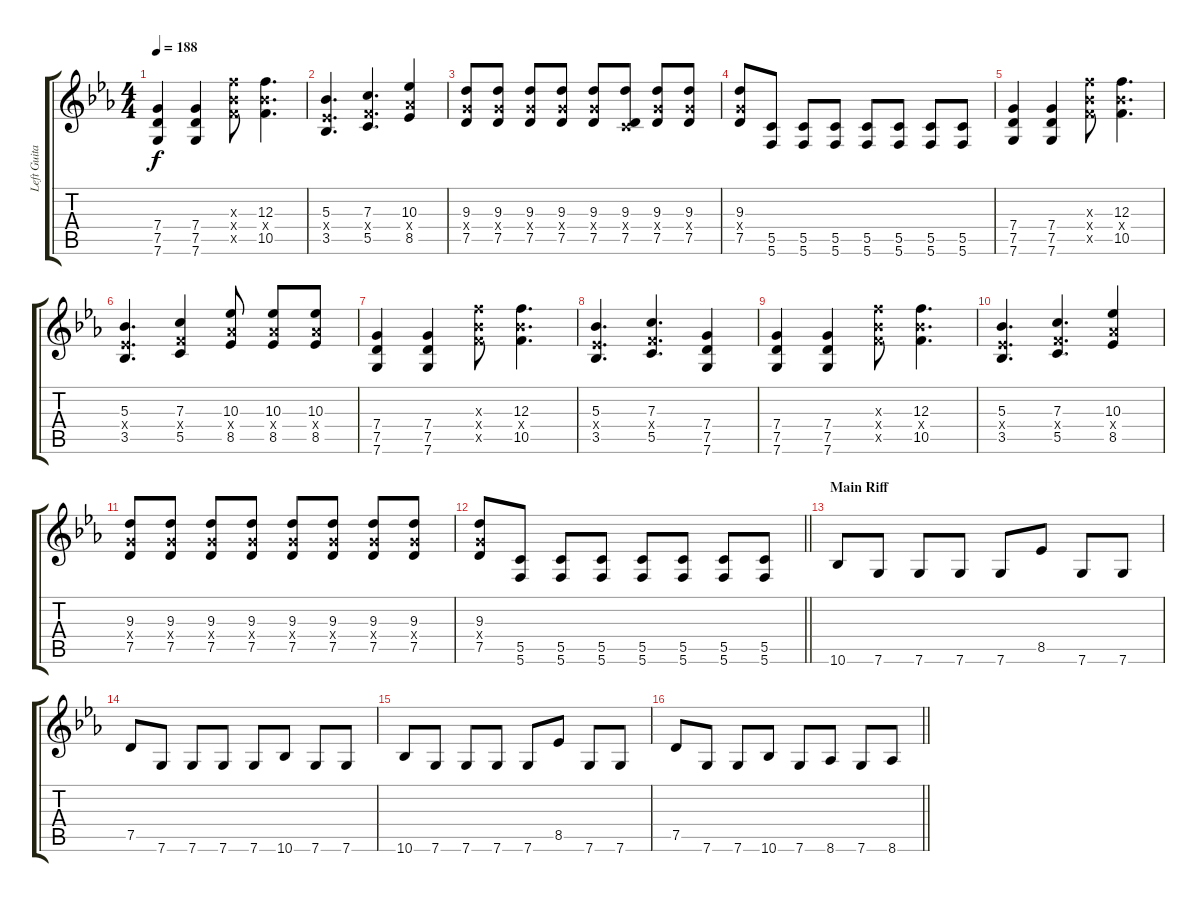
\track ("Left Guitar" "Left Guita") {instrument distortionguitar}
\staff {score tabs}
\tuning (D4 A3 F3 C3 G2 C2) {hide}
\ts (4 4)
\tempo 188
\clef g2
\ks eb
(7.4 7.5 7.6).4{dy f} (7.4 7.5 7.6).4 (12.3{x} 10.4{x} 10.5{x}).8 (12.3 10.4{x} 10.5).4{d} |
(5.3 3.4{x} 3.5).4{d} (7.3 5.4{x} 5.5).4{d} (10.3 8.4{x} 8.5).4 |
(9.3 7.4{x} 7.5).8 (9.3 7.4{x} 7.5).8 (9.3 7.4{x} 7.5).8 (9.3 7.4{x} 7.5).8 (9.3 7.4{x} 7.5).8 (9.3 0.4{x} 7.5).8 (9.3 7.4{x} 7.5).8 (9.3 7.4{x} 7.5).8 |
(9.3 7.4{x} 7.5).8 (5.5 5.6).8 (5.5 5.6).8 (5.5 5.6).8 (5.5 5.6).8 (5.5 5.6).8 (5.5 5.6).8 (5.5 5.6).8 |
(7.4 7.5 7.6).4 (7.4 7.5 7.6).4 (12.3{x} 10.4{x} 10.5{x}).8 (12.3 10.4{x} 10.5).4{d} |
(5.3 3.4{x} 3.5).4{d} (7.3 5.4{x} 5.5).4 (10.3 8.4{x} 8.5).8 (10.3 8.4{x} 8.5).8 (10.3 8.4{x} 8.5).8 |
(7.4 7.5 7.6).4 (7.4 7.5 7.6).4 (12.3{x} 10.4{x} 10.5{x}).8 (12.3 10.4{x} 10.5).4{d} |
(5.3 3.4{x} 3.5).4{d} (7.3 5.4{x} 5.5).4{d} (7.4 7.5 7.6).4 |
(7.4 7.5 7.6).4 (7.4 7.5 7.6).4 (12.3{x} 10.4{x} 10.5{x}).8 (12.3 10.4{x} 10.5).4{d} |
(5.3 3.4{x} 3.5).4{d} (7.3 5.4{x} 5.5).4{d} (10.3 8.4{x} 8.5).4 |
(9.3 7.4{x} 7.5).8 (9.3 7.4{x} 7.5).8 (9.3 7.4{x} 7.5).8 (9.3 7.4{x} 7.5).8 (9.3 7.4{x} 7.5).8 (9.3 7.4{x} 7.5).8 (9.3 7.4{x} 7.5).8 (9.3 7.4{x} 7.5).8 |
\barLineRight lightlight
(9.3 7.4{x} 7.5).8 (5.5 5.6).8 (5.5 5.6).8 (5.5 5.6).8 (5.5 5.6).8 (5.5 5.6).8 (5.5 5.6).8 (5.5 5.6).8 |
\section ("" "Main Riff")
10.6.8 7.6.8 7.6.8 7.6.8 7.6.8 8.5.8 7.6.8 7.6.8 |
7.5.8 7.6.8 7.6.8 7.6.8 7.6.8 10.6.8 7.6.8 7.6.8 |
10.6.8 7.6.8 7.6.8 7.6.8 7.6.8 8.5.8 7.6.8 7.6.8 |
\barLineRight lightlight
7.5.8 7.6.8 7.6.8 10.6.8 7.6.8 8.6.8 7.6.8 8.6.8
